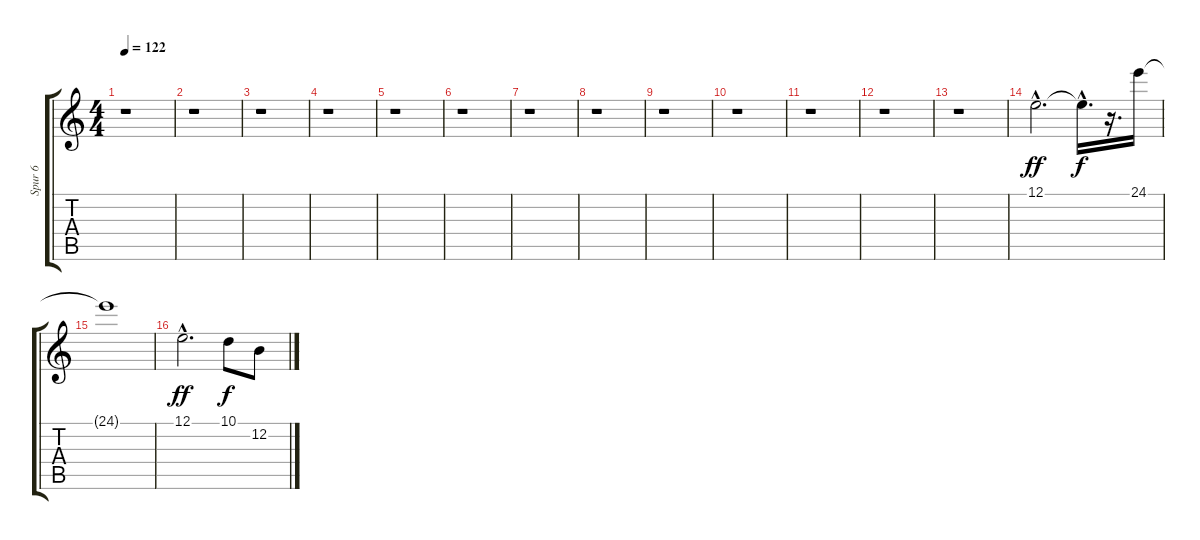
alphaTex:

\track ("Spur 6" "Spur 6") {instrument lead1square}
\staff {score tabs}
\tuning (E4 B3 G3 D3 A2 E2) {hide}
\ts (4 4)
\tempo 122
\clef g2
\ks c
r.1{dy f} |
r.1 |
r.1 |
r.1 |
r.1 |
r.1 |
r.1 |
r.1 |
r.1 |
r.1 |
r.1 |
r.1 |
r.1 |
12.1{hac}.2{d dy ff} 12.1{hac t}.16{d dy f} r.16{d} 24.1.16 |
24.1{t}.1 |
12.1{hac}.2{d dy ff} 10.1.8{dy f} 12.2.8
